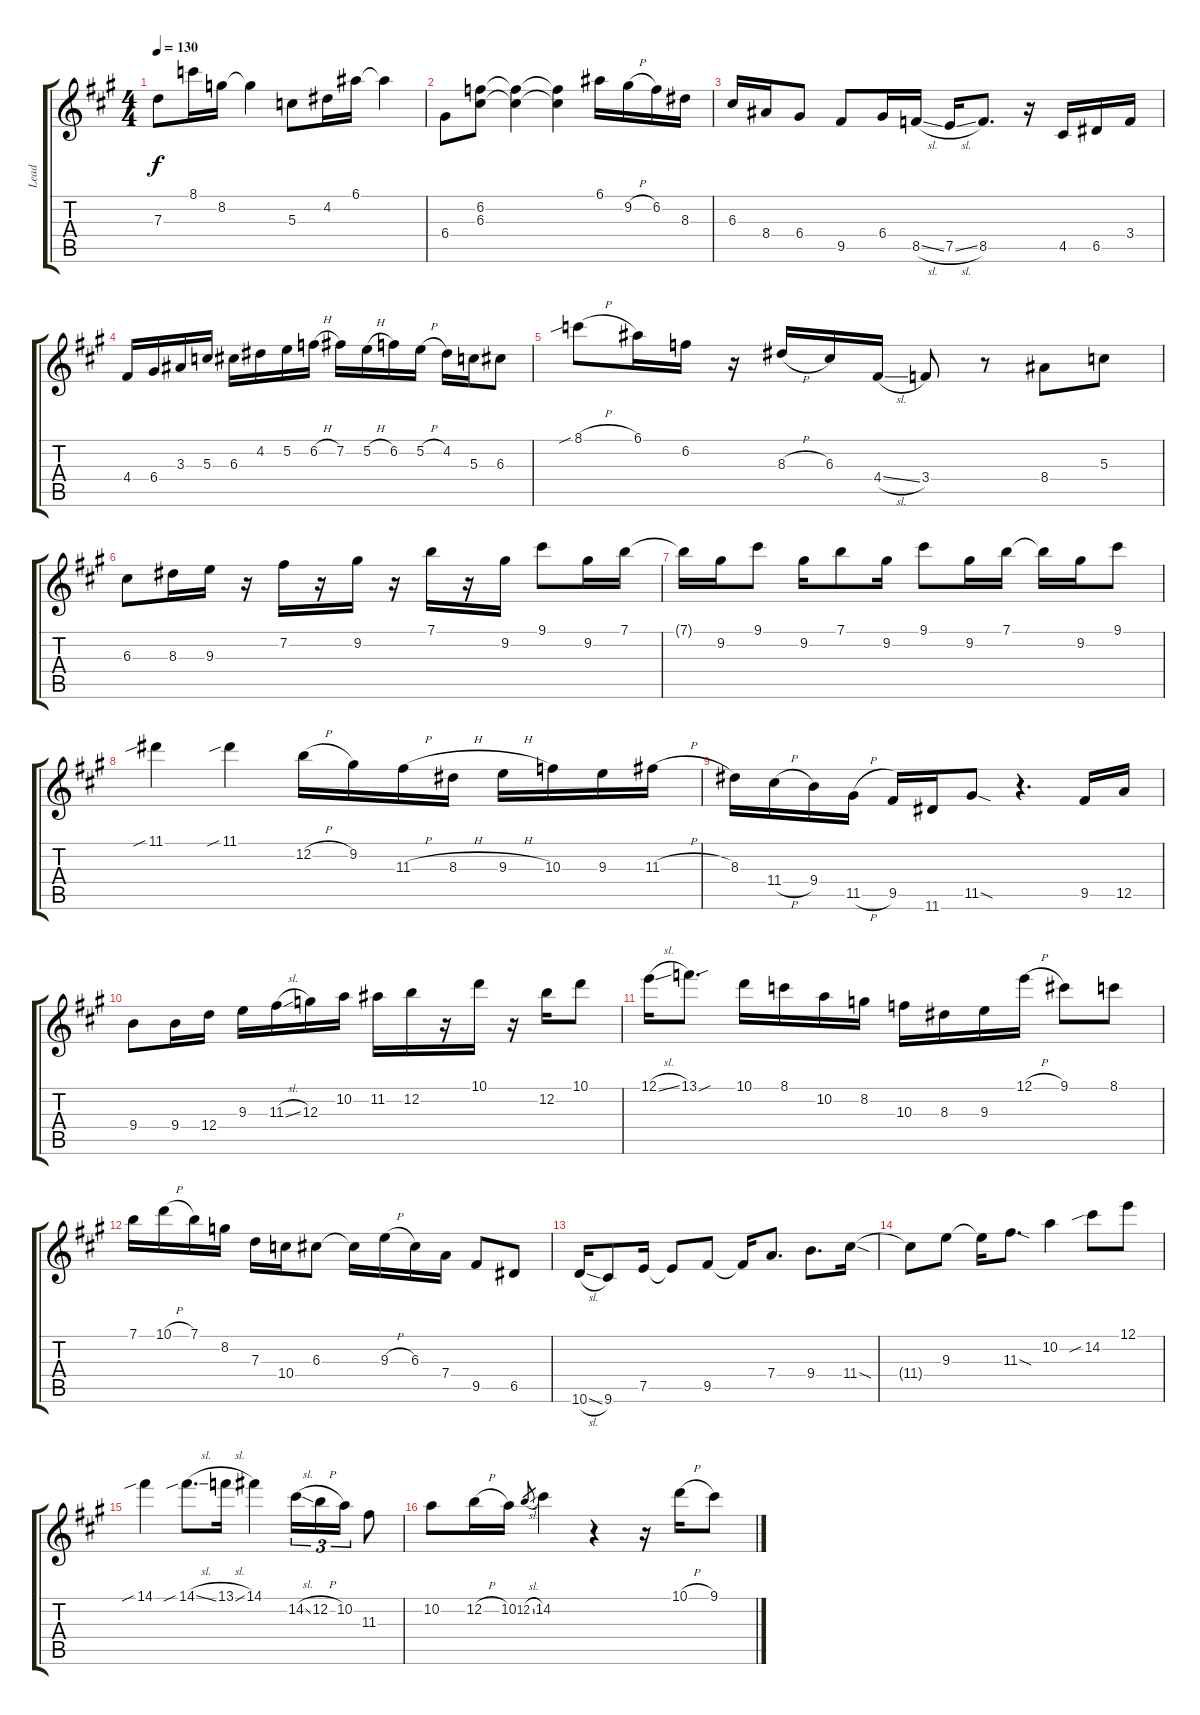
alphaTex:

\track ("Lead" "Lead") {instrument electricguitarjazz}
\staff {score tabs}
\tuning (E4 B3 G3 D3 A2 E2) {hide}
\ts (4 4)
\tempo 130
\clef g2
\ks a
7.3.8{dy f} 8.1.16 8.2.16 8.2{t}.4 5.3.8 4.2.16 6.1.16 6.1{t}.4 |
6.4.8 (6.2 6.3).8 (6.2{t} 6.3{t}).4 (6.2{t} 6.3{t}).4 6.1.16 9.2{h}.16 6.2.16 8.3.16 |
6.3.16 8.4.16 6.4.8 9.5.8 6.4.16 8.5{sl}.16 7.5{sl}.16 8.5.8{d} r.16 4.5.16 6.5.16 3.4.16 |
4.4.16 6.4.16 3.3.16 5.3.16 6.3.16 4.2.16 5.2.16 6.2{h}.16 7.2.16 5.2{h}.16 6.2.16 5.2{h}.16 4.2.16 5.3.16 6.3.8 |
8.1{sib h}.8 6.1.16 6.2.16 r.16 8.3{h}.16 6.3.16 4.4{sl}.16 3.4.8 r.8 8.4.8 5.3.8 |
6.3.8 8.3.16 9.3.16 r.16 7.2.16 r.16 9.2.16 r.16 7.1.16 r.16 9.2.16 9.1.8 9.2.16 7.1.16 |
7.1{t}.16 9.2.16 9.1.8 9.2.16 7.1.8 9.2.16 9.1.8 9.2.16 7.1.16 7.1{t}.16 9.2.16 9.1.8 |
11.1{sib}.4 11.1{sib}.4 12.2{h}.16 9.2.16 11.3{h}.16 8.3{h}.16 9.3{h}.16 10.3.16 9.3.16 11.3{h}.16 |
8.3.16 11.4{h}.16 9.4.16 11.5{h}.16 9.5.16 11.6.16 11.5{sod}.8 r.4{d} 9.5.16 12.5.16 |
9.4.8 9.4.16 12.4.16 9.3.16 11.3{sl}.16 12.3.16 10.2.16 11.2.16 12.2.16 r.16 10.1.16 r.16 12.2.16 10.1.8 |
12.1{sl}.16 13.1{sou}.8{d} 10.1.16 8.1.16 10.2.16 8.2.16 10.3.16 8.3.16 9.3.16 12.1{h}.16 9.1.8 8.1.8 |
7.1.16 10.1{h}.16 7.1.16 8.2.16 7.3.16 10.4.16 6.3.8 6.3{t}.16 9.3{h}.16 6.3.16 7.4.16 9.5.8 6.5.8 |
10.6{sl}.16 9.6.8 7.5.16 7.5{t}.8 9.5.8 9.5{t}.16 7.4.8{d} 9.4.8{d} 11.4{sod}.16 |
11.4{t}.8 9.3.8 9.3{t}.16 11.3{sod}.8{d} 10.2.4 14.2{sib}.8 12.1.8 |
14.1{sib}.4 14.1{sib sl}.8{d} 13.1{sl}.16 14.1.4 14.2{sl}.16{tu (3 2)} 12.2{h}.16{tu (3 2)} 10.2.16{tu (3 2)} 11.3.8 |
10.2.8 12.2{h}.16 10.2.16 12.2{sl}.8{gr} 14.2.4 r.4 r.16 10.1{h}.16 9.1.8
